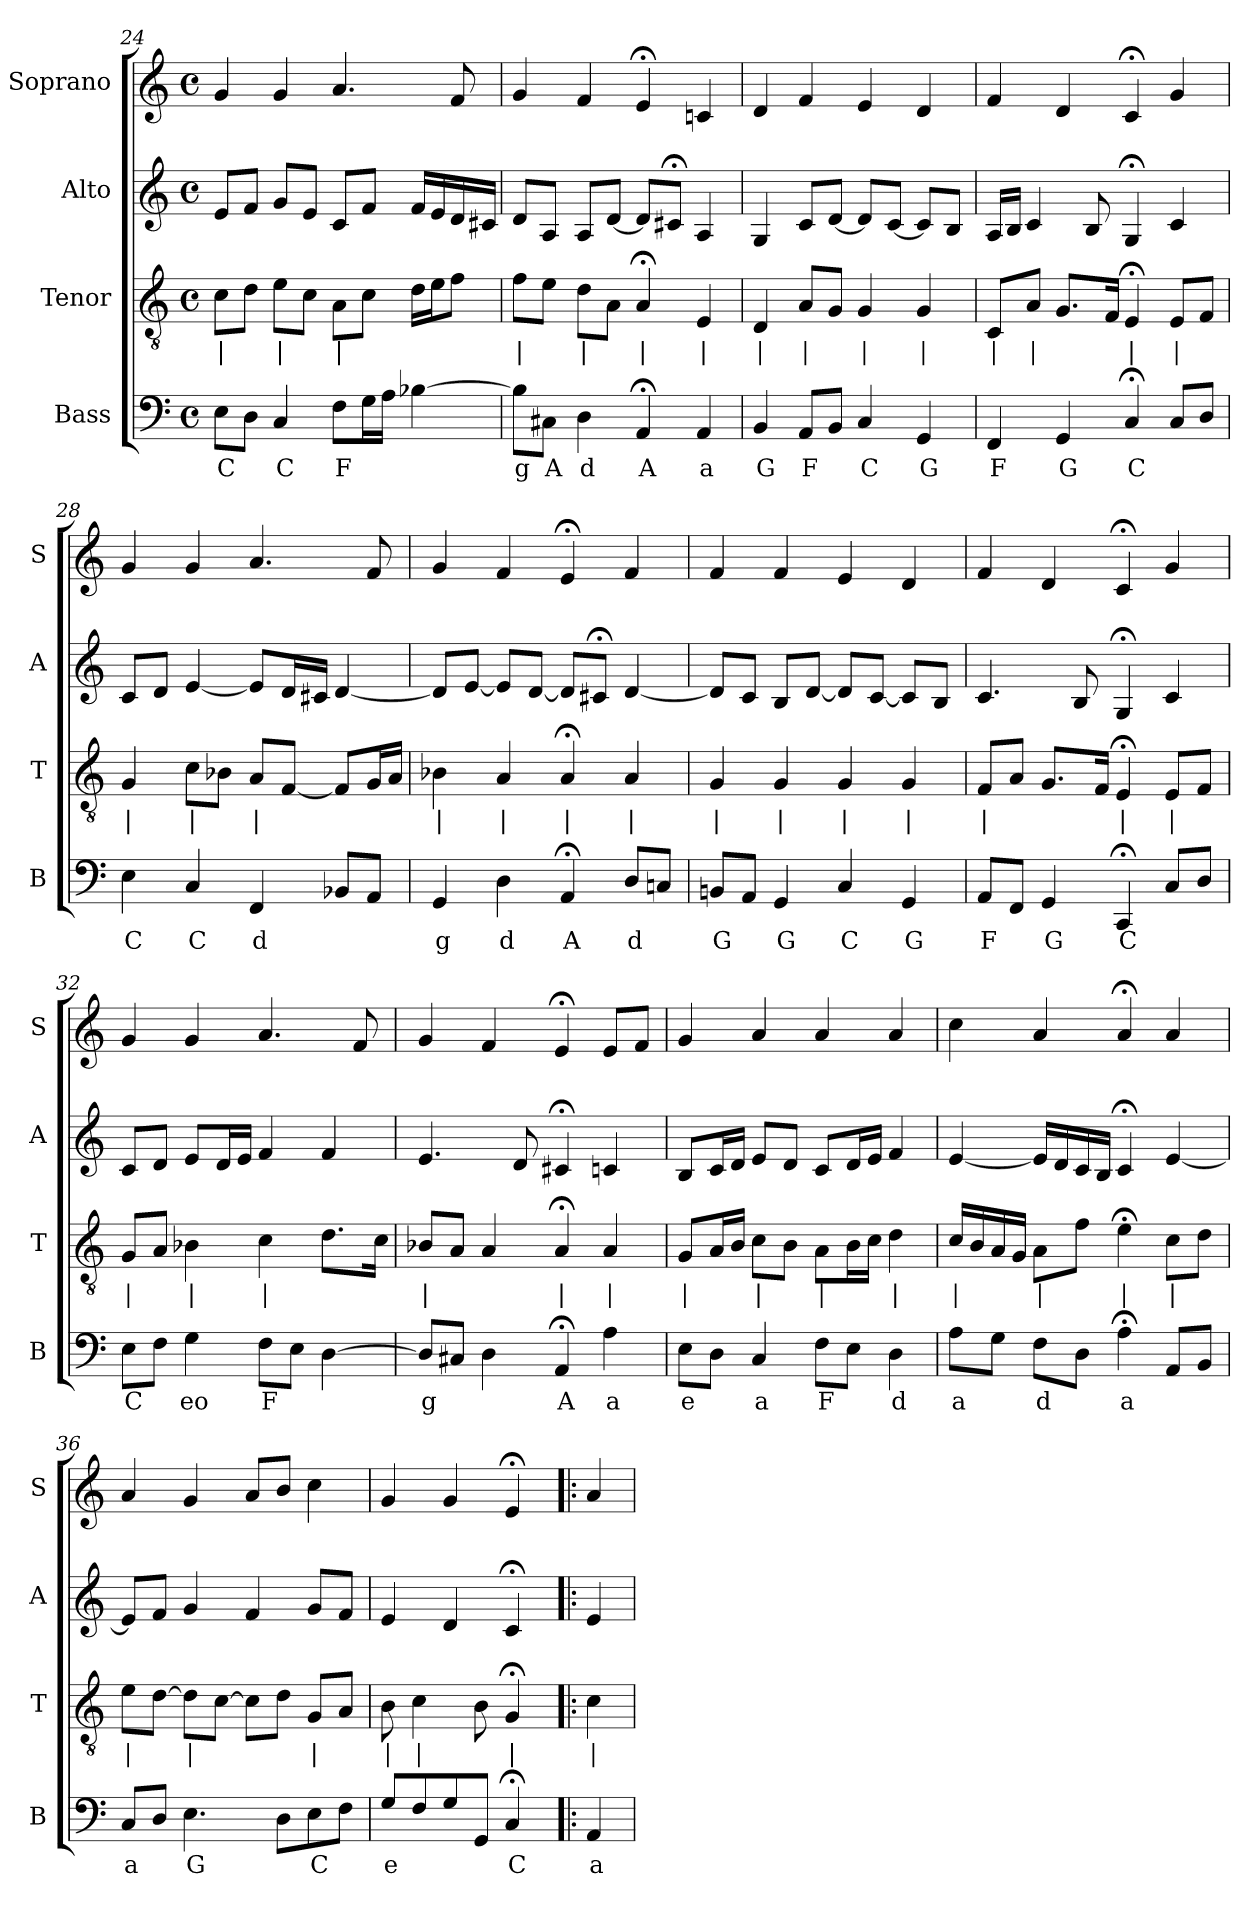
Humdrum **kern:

**kern	**text	**kern	**text	**kern	**kern
*part4	*part4	*part3	*part3	*part2	*part1
*staff4	*staff4	*staff3	*staff3	*staff2	*staff1
*I"Bass	*	*I"Tenor	*	*I"Alto	*I"Soprano
*I'B	*	*I'T	*	*I'A	*I'S
*clefF4	*	*clefGv2	*	*clefG2	*clefG2
*k[]	*	*k[]	*	*k[]	*k[]
*E:phr	*	*E:phr	*	*E:phr	*E:phr
*M4/4	*	*M4/4	*	*M4/4	*M4/4
*met(c)	*	*met(c)	*	*met(c)	*met(c)
=24	=24	=24	=24	=24	=24
8EL	C	8cL	|	8eL	4g
8DJ	.	8dJ	.	8fJ	.
4C	C	8eL	|	8gL	4g
.	.	8cJ	.	8eJ	.
8FL	F	8AL	|	8cL	4.a
16GL	.	8cJ	.	8fJ	.
16AJJ	.	.	.	.	.
[4B-X	.	16dLL	.	16fLL	.
.	.	16eJ	.	16e	.
.	.	8fJ	.	16d	8f
.	.	.	.	16c#XJJ	.
=25	=25	=25	=25	=25	=25
8B-L]	g	8fL	|	8dL	4g
8C#XJ	A	8eJ	.	8AJ	.
4D	d	8dL	|	8AL	4f
.	.	8AJ	.	[8dJ	.
4AA;<	A	4A;<	|	8dL]	4e;<
.	.	.	.	8c#X;<J	.
4AA	a	4E	|	4A	4cn
=26	=26	=26	=26	=26	=26
4BB	G	4D	|	4G	4d
8AAL	F	8AL	|	8cL	4f
8BBJ	.	8GJ	.	[8dJ	.
4C	C	4G	|	8dL]	4e
.	.	.	.	[8cJ	.
4GG	G	4G	|	8cL]	4d
.	.	.	.	8BJ	.
=27	=27	=27	=27	=27	=27
4FF	F	8CL	|	16ALL	4f
.	.	.	.	16BJJ	.
.	.	8AJ	|	4c	.
4GG	G	8.GL	.	.	4d
.	.	.	.	8B	.
.	.	16FJk	.	.	.
4C;<	C	4E;<	|	4G;<	4c;<
8CL	.	8EL	|	4c	4g
8DJ	.	8FJ	.	.	.
=28	=28	=28	=28	=28	=28
4E	C	4G	|	8cL	4g
.	.	.	.	8dJ	.
4C	C	8cL	|	[4e	4g
.	.	8B-XJ	.	.	.
4FF	d	8AL	|	8eL]	4.a
.	.	[8FJ	.	16dL	.
.	.	.	.	16c#XJJ	.
8BB-XL	.	8FL]	.	[4d	.
8AAJ	.	16GL	.	.	8f
.	.	16AJJ	.	.	.
=29	=29	=29	=29	=29	=29
4GG	g	4B-X	|	8dL]	4g
.	.	.	.	[8eJ	.
4D	d	4A	|	8eL]	4f
.	.	.	.	[8dJ	.
4AA;<	A	4A;<	|	8dL]	4e;<
.	.	.	.	8c#X;<J	.
8DL	d	4A	|	[4d	4f
8CnJ	.	.	.	.	.
=30	=30	=30	=30	=30	=30
8BBnL	G	4G	|	8dL]	4f
8AAJ	.	.	.	8cJ	.
4GG	G	4G	|	8BL	4f
.	.	.	.	[8dJ	.
4C	C	4G	|	8dL]	4e
.	.	.	.	[8cJ	.
4GG	G	4G	|	8cL]	4d
.	.	.	.	8BJ	.
=31	=31	=31	=31	=31	=31
8AAL	F	8FL	|	4.c	4f
8FFJ	.	8AJ	.	.	.
4GG	G	8.GL	.	.	4d
.	.	.	.	8B	.
.	.	16FJk	.	.	.
4CC;<	C	4E;<	|	4G;<	4c;<
8CL	.	8EL	|	4c	4g
8DJ	.	8FJ	.	.	.
=32	=32	=32	=32	=32	=32
8EL	C	8GL	|	8cL	4g
8FJ	.	8AJ	.	8dJ	.
4G	eo	4B-X	|	8eL	4g
.	.	.	.	16dL	.
.	.	.	.	16eJJ	.
8FL	F	4c	|	4f	4.a
8EJ	.	.	.	.	.
[4D	.	8.dL	.	4f	.
.	.	.	.	.	8f
.	.	16cJk	.	.	.
=33	=33	=33	=33	=33	=33
8DL]	g	8B-XL	|	4.e	4g
8C#XJ	.	8AJ	.	.	.
4D	.	4A	.	.	4f
.	.	.	.	8d	.
4AA;<	A	4A;<	|	4c#X;<	4e;<
4A	a	4A	|	4cn	8eL
.	.	.	.	.	8fJ
=34	=34	=34	=34	=34	=34
8EL	e	8GL	|	8BL	4g
8DJ	.	16AL	.	16cL	.
.	.	16BJJ	.	16dJJ	.
4C	a	8cL	|	8eL	4a
.	.	8BJ	.	8dJ	.
8FL	F	8AL	|	8cL	4a
8EJ	.	16BL	.	16dL	.
.	.	16cJJ	.	16eJJ	.
4D	d	4d	|	4f	4a
=35	=35	=35	=35	=35	=35
8AL	a	16cLL	|	[4e	4cc
.	.	16B	.	.	.
8GJ	.	16A	.	.	.
.	.	16GJJ	.	.	.
8FL	d	8AL	|	16eLL]	4a
.	.	.	.	16d	.
8DJ	.	8fJ	.	16c	.
.	.	.	.	16BJJ	.
4A;<	a	4e;<	|	4c;<	4a;<
8AAL	.	8cL	|	[4e	4a
8BBJ	.	8dJ	.	.	.
=36	=36	=36	=36	=36	=36
8CL	a	8eL	|	8eL]	4a
8DJ	.	[8dJ	.	8fJ	.
4.E	G	8dL]	|	4g	4g
.	.	[8cJ	.	.	.
.	.	8cL]	.	4f	8aL
8DL	.	8dJ	.	.	8bJ
8E	C	8GL	|	8gL	4cc
8FJ	.	8AJ	.	8fJ	.
=37	=37	=37	=37	=37	=37
8GL	e	8B	|	4e	4g
8F	.	4c	|	.	.
8G	.	.	.	4d	4g
8GGJ	.	8B	.	.	.
4C;<	C	4G;<	|	4c;<	4e;<
=!|:	=!|:	=!|:	=!|:	=!|:	=!|:
4AA	a	4c	|	4e	4a
=	=	=	=	=	=
*-	*-	*-	*-	*-	*-
